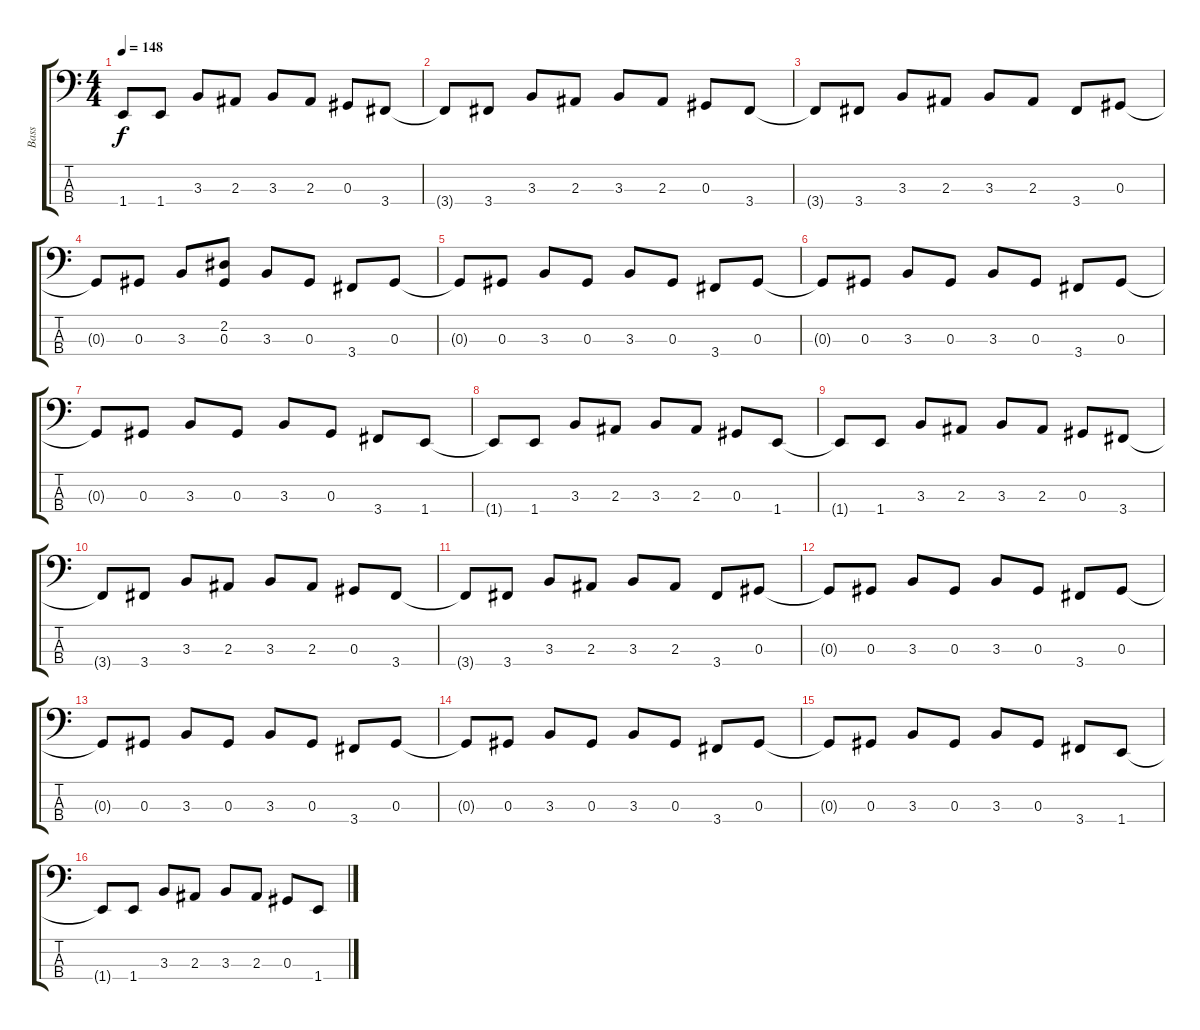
\track ("Bass" "Bass") {instrument electricbasspick}
\staff {score tabs}
\tuning (Gb2 Db2 Ab1 Eb1) {hide}
\ts (4 4)
\tempo 148
\clef f4
\ks c
1.4{t}.8{dy f} 1.4.8 3.3.8 2.3.8 3.3.8 2.3.8 0.3.8 3.4.8 |
3.4{t}.8 3.4.8 3.3.8 2.3.8 3.3.8 2.3.8 0.3.8 3.4.8 |
3.4{t}.8 3.4.8 3.3.8 2.3.8 3.3.8 2.3.8 3.4.8 0.3.8 |
0.3{t}.8 0.3.8 3.3.8 (2.2 0.3).8 3.3.8 0.3.8 3.4.8 0.3.8 |
0.3{t}.8 0.3.8 3.3.8 0.3.8 3.3.8 0.3.8 3.4.8 0.3.8 |
0.3{t}.8 0.3.8 3.3.8 0.3.8 3.3.8 0.3.8 3.4.8 0.3.8 |
0.3{t}.8 0.3.8 3.3.8 0.3.8 3.3.8 0.3.8 3.4.8 1.4.8 |
1.4{t}.8 1.4.8 3.3.8 2.3.8 3.3.8 2.3.8 0.3.8 1.4.8 |
1.4{t}.8 1.4.8 3.3.8 2.3.8 3.3.8 2.3.8 0.3.8 3.4.8 |
3.4{t}.8 3.4.8 3.3.8 2.3.8 3.3.8 2.3.8 0.3.8 3.4.8 |
3.4{t}.8 3.4.8 3.3.8 2.3.8 3.3.8 2.3.8 3.4.8 0.3.8 |
0.3{t}.8 0.3.8 3.3.8 0.3.8 3.3.8 0.3.8 3.4.8 0.3.8 |
0.3{t}.8 0.3.8 3.3.8 0.3.8 3.3.8 0.3.8 3.4.8 0.3.8 |
0.3{t}.8 0.3.8 3.3.8 0.3.8 3.3.8 0.3.8 3.4.8 0.3.8 |
0.3{t}.8 0.3.8 3.3.8 0.3.8 3.3.8 0.3.8 3.4.8 1.4.8 |
1.4{t}.8 1.4.8 3.3.8 2.3.8 3.3.8 2.3.8 0.3.8 1.4.8
